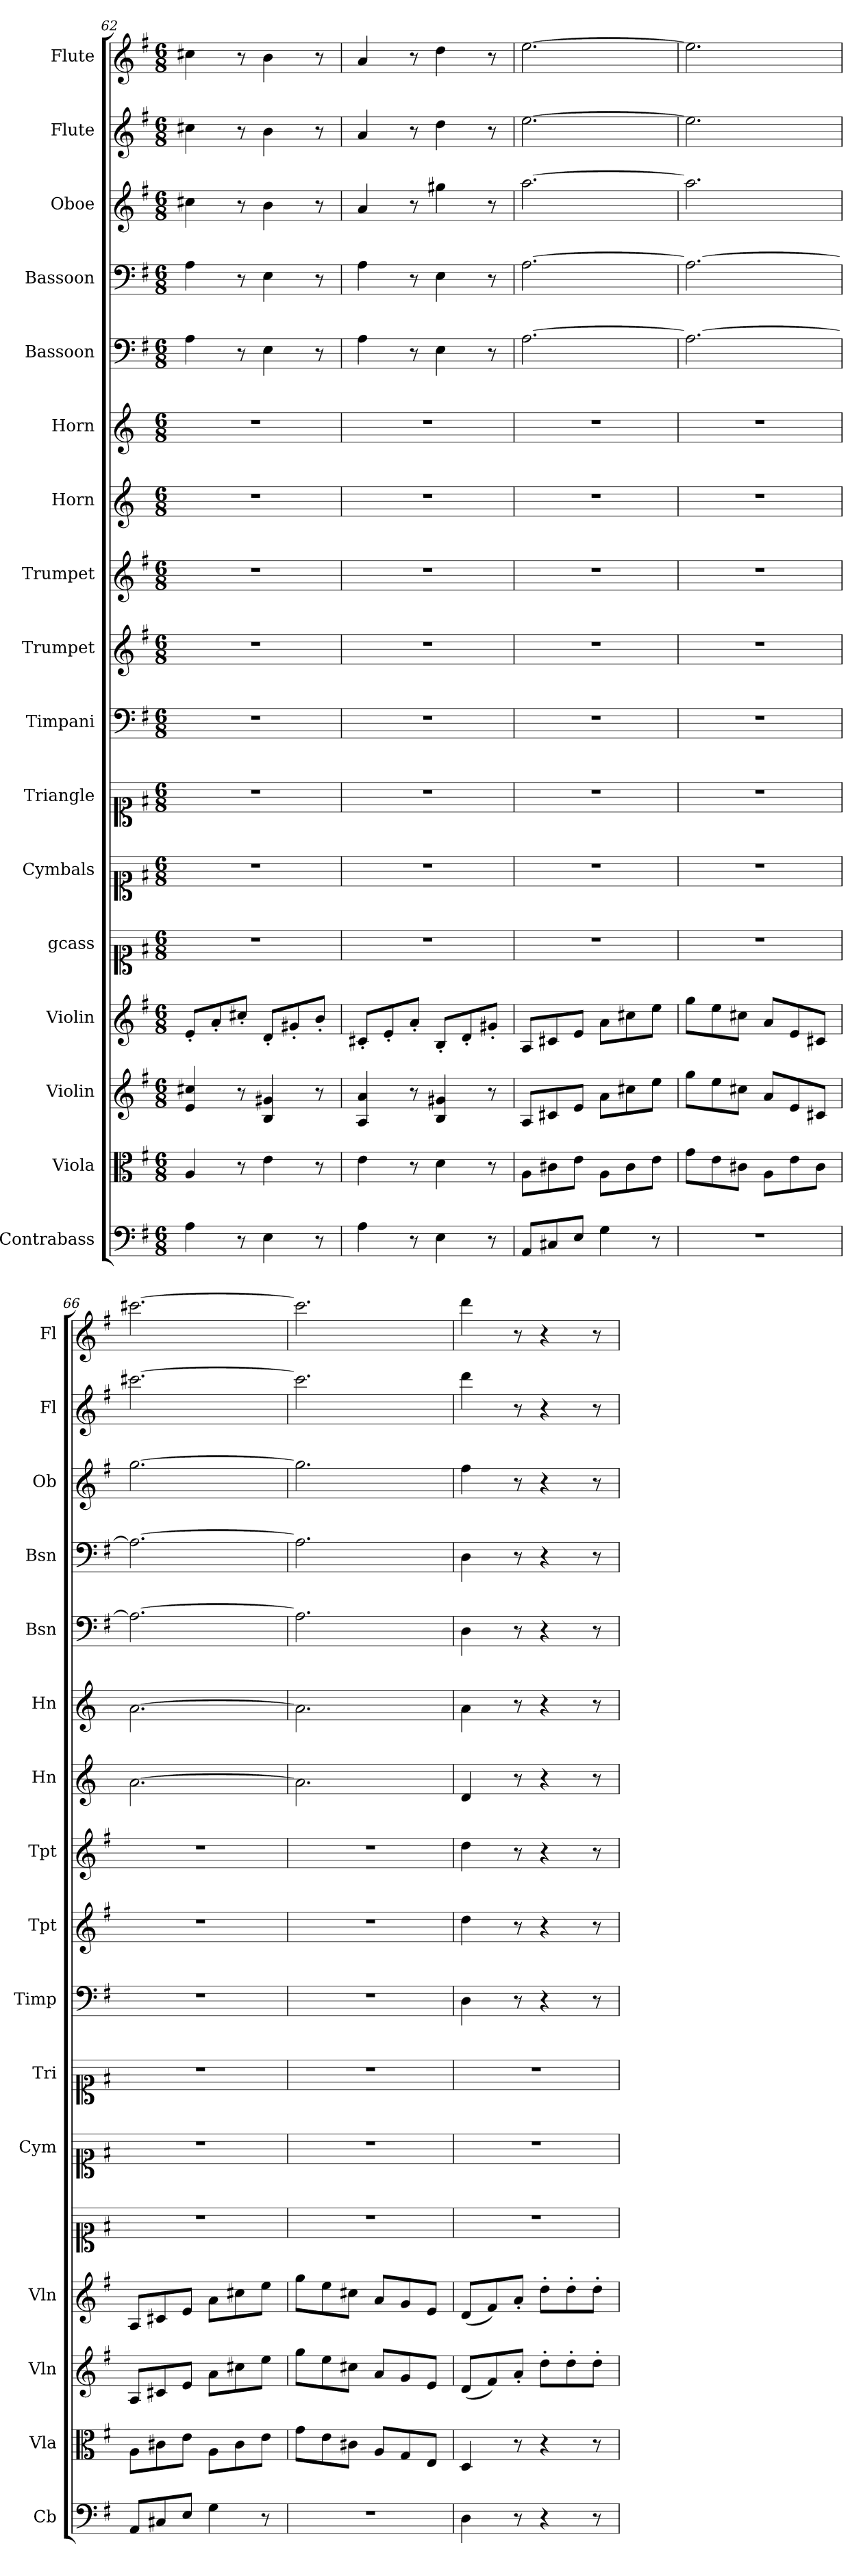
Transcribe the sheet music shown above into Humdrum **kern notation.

**kern	**kern	**kern	**kern	**kern	**kern	**kern	**kern	**kern	**kern	**kern	**kern	**kern	**kern	**kern	**kern	**kern
*part17	*part16	*part15	*part14	*part13	*part12	*part11	*part10	*part9	*part8	*part7	*part6	*part5	*part4	*part3	*part2	*part1
*staff17	*staff16	*staff15	*staff14	*staff13	*staff12	*staff11	*staff10	*staff9	*staff8	*staff7	*staff6	*staff5	*staff4	*staff3	*staff2	*staff1
*I"Contrabass	*I"Viola	*I"Violin	*I"Violin	*I"gcass	*I"Cymbals	*I"Triangle	*I"Timpani	*I"Trumpet	*I"Trumpet	*I"Horn	*I"Horn	*I"Bassoon	*I"Bassoon	*I"Oboe	*I"Flute	*I"Flute
*I'Cb	*I'Vla	*I'Vln	*I'Vln	*	*I'Cym	*I'Tri	*I'Timp	*I'Tpt	*I'Tpt	*I'Hn	*I'Hn	*I'Bsn	*I'Bsn	*I'Ob	*I'Fl	*I'Fl
*clefF4	*clefC3	*clefG2	*clefG2	*clefC1	*clefC1	*clefC1	*clefF4	*clefG2	*clefG2	*clefG2	*clefG2	*clefF4	*clefF4	*clefG2	*clefG2	*clefG2
*k[f#]	*k[f#]	*k[f#]	*k[f#]	*k[f#]	*k[f#]	*k[f#]	*k[f#]	*k[f#]	*k[f#]	*k[]	*k[]	*k[f#]	*k[f#]	*k[f#]	*k[f#]	*k[f#]
*M6/8	*M6/8	*M6/8	*M6/8	*M6/8	*M6/8	*M6/8	*M6/8	*M6/8	*M6/8	*M6/8	*M6/8	*M6/8	*M6/8	*M6/8	*M6/8	*M6/8
=62	=62	=62	=62	=62	=62	=62	=62	=62	=62	=62	=62	=62	=62	=62	=62	=62
4A\	4A/	4e/ 4cc#X/	8e'/L	2.r	2.r	2.r	2.r	2.r	2.r	2.r	2.r	4A\	4A\	4cc#X\	4cc#X\	4cc#X\
.	.	.	8a'/	.	.	.	.	.	.	.	.	.	.	.	.	.
8r	8r	8r	8cc#X'/J	.	.	.	.	.	.	.	.	8r	8r	8r	8r	8r
4E\	4e\	4B/ 4g#X/	8d'/L	.	.	.	.	.	.	.	.	4E\	4E\	4b\	4b\	4b\
.	.	.	8g#X'/	.	.	.	.	.	.	.	.	.	.	.	.	.
8r	8r	8r	8b'/J	.	.	.	.	.	.	.	.	8r	8r	8r	8r	8r
=63	=63	=63	=63	=63	=63	=63	=63	=63	=63	=63	=63	=63	=63	=63	=63	=63
4A\	4e\	4A/ 4a/	8c#X'/L	2.r	2.r	2.r	2.r	2.r	2.r	2.r	2.r	4A\	4A\	4a/	4a/	4a/
.	.	.	8e'/	.	.	.	.	.	.	.	.	.	.	.	.	.
8r	8r	8r	8a'/J	.	.	.	.	.	.	.	.	8r	8r	8r	8r	8r
4E\	4d\	4B/ 4g#X/	8B'/L	.	.	.	.	.	.	.	.	4E\	4E\	4gg#X\	4dd\	4dd\
.	.	.	8d'/	.	.	.	.	.	.	.	.	.	.	.	.	.
8r	8r	8r	8g#X'/J	.	.	.	.	.	.	.	.	8r	8r	8r	8r	8r
=64	=64	=64	=64	=64	=64	=64	=64	=64	=64	=64	=64	=64	=64	=64	=64	=64
8AA/L	8A\L	8A/L	8A/L	2.r	2.r	2.r	2.r	2.r	2.r	2.r	2.r	[2.A\	[2.A\	[2.aa\	[2.ee\	[2.ee\
8C#X/	8c#X\	8c#X/	8c#X/	.	.	.	.	.	.	.	.	.	.	.	.	.
8E/J	8e\J	8e/J	8e/J	.	.	.	.	.	.	.	.	.	.	.	.	.
4G\	8A\L	8a\L	8a\L	.	.	.	.	.	.	.	.	.	.	.	.	.
.	8c#\	8cc#X\	8cc#X\	.	.	.	.	.	.	.	.	.	.	.	.	.
8r	8e\J	8ee\J	8ee\J	.	.	.	.	.	.	.	.	.	.	.	.	.
=65	=65	=65	=65	=65	=65	=65	=65	=65	=65	=65	=65	=65	=65	=65	=65	=65
2.r	8g\L	8gg\L	8gg\L	2.r	2.r	2.r	2.r	2.r	2.r	2.r	2.r	2.A\_	2.A\_	2.aa\]	2.ee\]	2.ee\]
.	8e\	8ee\	8ee\	.	.	.	.	.	.	.	.	.	.	.	.	.
.	8c#X\J	8cc#X\J	8cc#X\J	.	.	.	.	.	.	.	.	.	.	.	.	.
.	8A\L	8a/L	8a/L	.	.	.	.	.	.	.	.	.	.	.	.	.
.	8e\	8e/	8e/	.	.	.	.	.	.	.	.	.	.	.	.	.
.	8c#\J	8c#X/J	8c#X/J	.	.	.	.	.	.	.	.	.	.	.	.	.
=66	=66	=66	=66	=66	=66	=66	=66	=66	=66	=66	=66	=66	=66	=66	=66	=66
8AA/L	8A\L	8A/L	8A/L	2.r	2.r	2.r	2.r	2.r	2.r	[2.a\	[2.a\	2.A\_	2.A\_	[2.gg\	[2.ccc#X\	[2.ccc#X\
8C#X/	8c#X\	8c#X/	8c#X/	.	.	.	.	.	.	.	.	.	.	.	.	.
8E/J	8e\J	8e/J	8e/J	.	.	.	.	.	.	.	.	.	.	.	.	.
4G\	8A\L	8a\L	8a\L	.	.	.	.	.	.	.	.	.	.	.	.	.
.	8c#\	8cc#X\	8cc#X\	.	.	.	.	.	.	.	.	.	.	.	.	.
8r	8e\J	8ee\J	8ee\J	.	.	.	.	.	.	.	.	.	.	.	.	.
=67	=67	=67	=67	=67	=67	=67	=67	=67	=67	=67	=67	=67	=67	=67	=67	=67
2.r	8g\L	8gg\L	8gg\L	2.r	2.r	2.r	2.r	2.r	2.r	2.a\]	2.a\]	2.A\]	2.A\]	2.gg\]	2.ccc#\]	2.ccc#\]
.	8e\	8ee\	8ee\	.	.	.	.	.	.	.	.	.	.	.	.	.
.	8c#X\J	8cc#X\J	8cc#X\J	.	.	.	.	.	.	.	.	.	.	.	.	.
.	8A/L	8a/L	8a/L	.	.	.	.	.	.	.	.	.	.	.	.	.
.	8G/	8g/	8g/	.	.	.	.	.	.	.	.	.	.	.	.	.
.	8E/J	8e/J	8e/J	.	.	.	.	.	.	.	.	.	.	.	.	.
=68	=68	=68	=68	=68	=68	=68	=68	=68	=68	=68	=68	=68	=68	=68	=68	=68
4D\	4D/	(8d/L	(8d/L	2.r	2.r	2.r	4D\	4dd\	4dd\	4d/	4a\	4D\	4D\	4ff#\	4ddd\	4ddd\
.	.	8f#/)	8f#/)	.	.	.	.	.	.	.	.	.	.	.	.	.
8r	8r	8a'/J	8a'/J	.	.	.	8r	8r	8r	8r	8r	8r	8r	8r	8r	8r
4r	4r	8dd'\L	8dd'\L	.	.	.	4r	4r	4r	4r	4r	4r	4r	4r	4r	4r
.	.	8dd'\	8dd'\	.	.	.	.	.	.	.	.	.	.	.	.	.
8r	8r	8dd'\J	8dd'\J	.	.	.	8r	8r	8r	8r	8r	8r	8r	8r	8r	8r
=	=	=	=	=	=	=	=	=	=	=	=	=	=	=	=	=
*-	*-	*-	*-	*-	*-	*-	*-	*-	*-	*-	*-	*-	*-	*-	*-	*-
